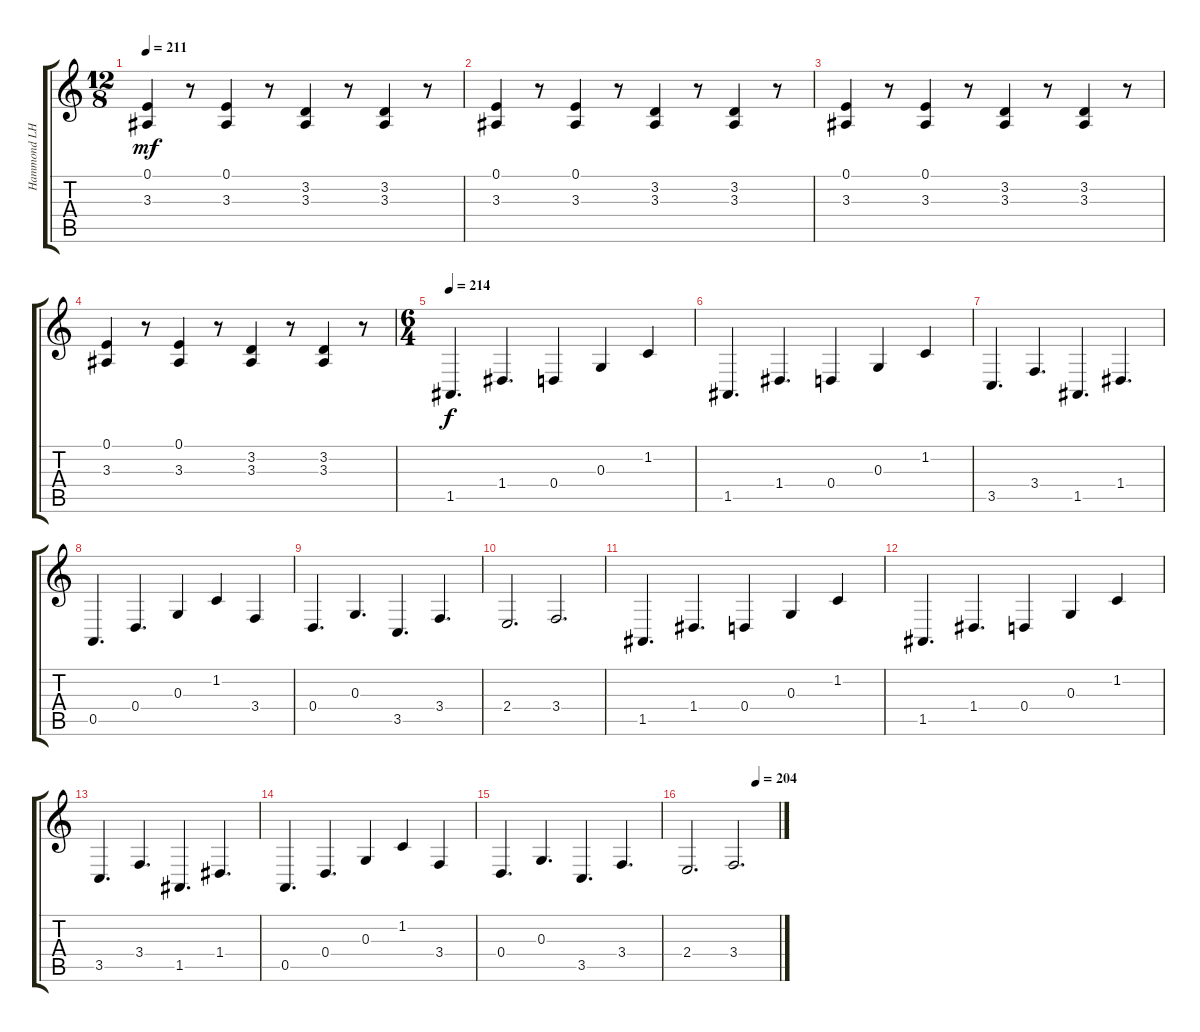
\track ("Hammond LH" "Hammond LH") {instrument percussiveorgan}
\staff {score tabs}
\tuning (E4 B3 G3 D3 A2 E2) {hide}
\ts (12 8)
\tempo 211
\clef g2
\ks c
(0.1 3.3).4{dy mf} r.8 (0.1 3.3).4 r.8 (3.2 3.3).4 r.8 (3.2 3.3).4 r.8 |
(0.1 3.3).4 r.8 (0.1 3.3).4 r.8 (3.2 3.3).4 r.8 (3.2 3.3).4 r.8 |
(0.1 3.3).4 r.8 (0.1 3.3).4 r.8 (3.2 3.3).4 r.8 (3.2 3.3).4 r.8 |
(0.1 3.3).4 r.8 (0.1 3.3).4 r.8 (3.2 3.3).4 r.8 (3.2 3.3).4 r.8 |
\ts (6 4)
\tempo 214
1.5.4{d dy f} 1.4.4{d} 0.4.4 0.3.4 1.2.4 |
1.5.4{d} 1.4.4{d} 0.4.4 0.3.4 1.2.4 |
3.5.4{d} 3.4.4{d} 1.5.4{d} 1.4.4{d} |
0.5.4{d} 0.4.4{d} 0.3.4 1.2.4 3.4.4 |
0.4.4{d} 0.3.4{d} 3.5.4{d} 3.4.4{d} |
2.4.2{d} 3.4.2{d} |
1.5.4{d} 1.4.4{d} 0.4.4 0.3.4 1.2.4 |
1.5.4{d} 1.4.4{d} 0.4.4 0.3.4 1.2.4 |
3.5.4{d} 3.4.4{d} 1.5.4{d} 1.4.4{d} |
0.5.4{d} 0.4.4{d} 0.3.4 1.2.4 3.4.4 |
0.4.4{d} 0.3.4{d} 3.5.4{d} 3.4.4{d} |
\tempo (204 0.7569444444444444)
2.4.2{d} 3.4.2{d}
